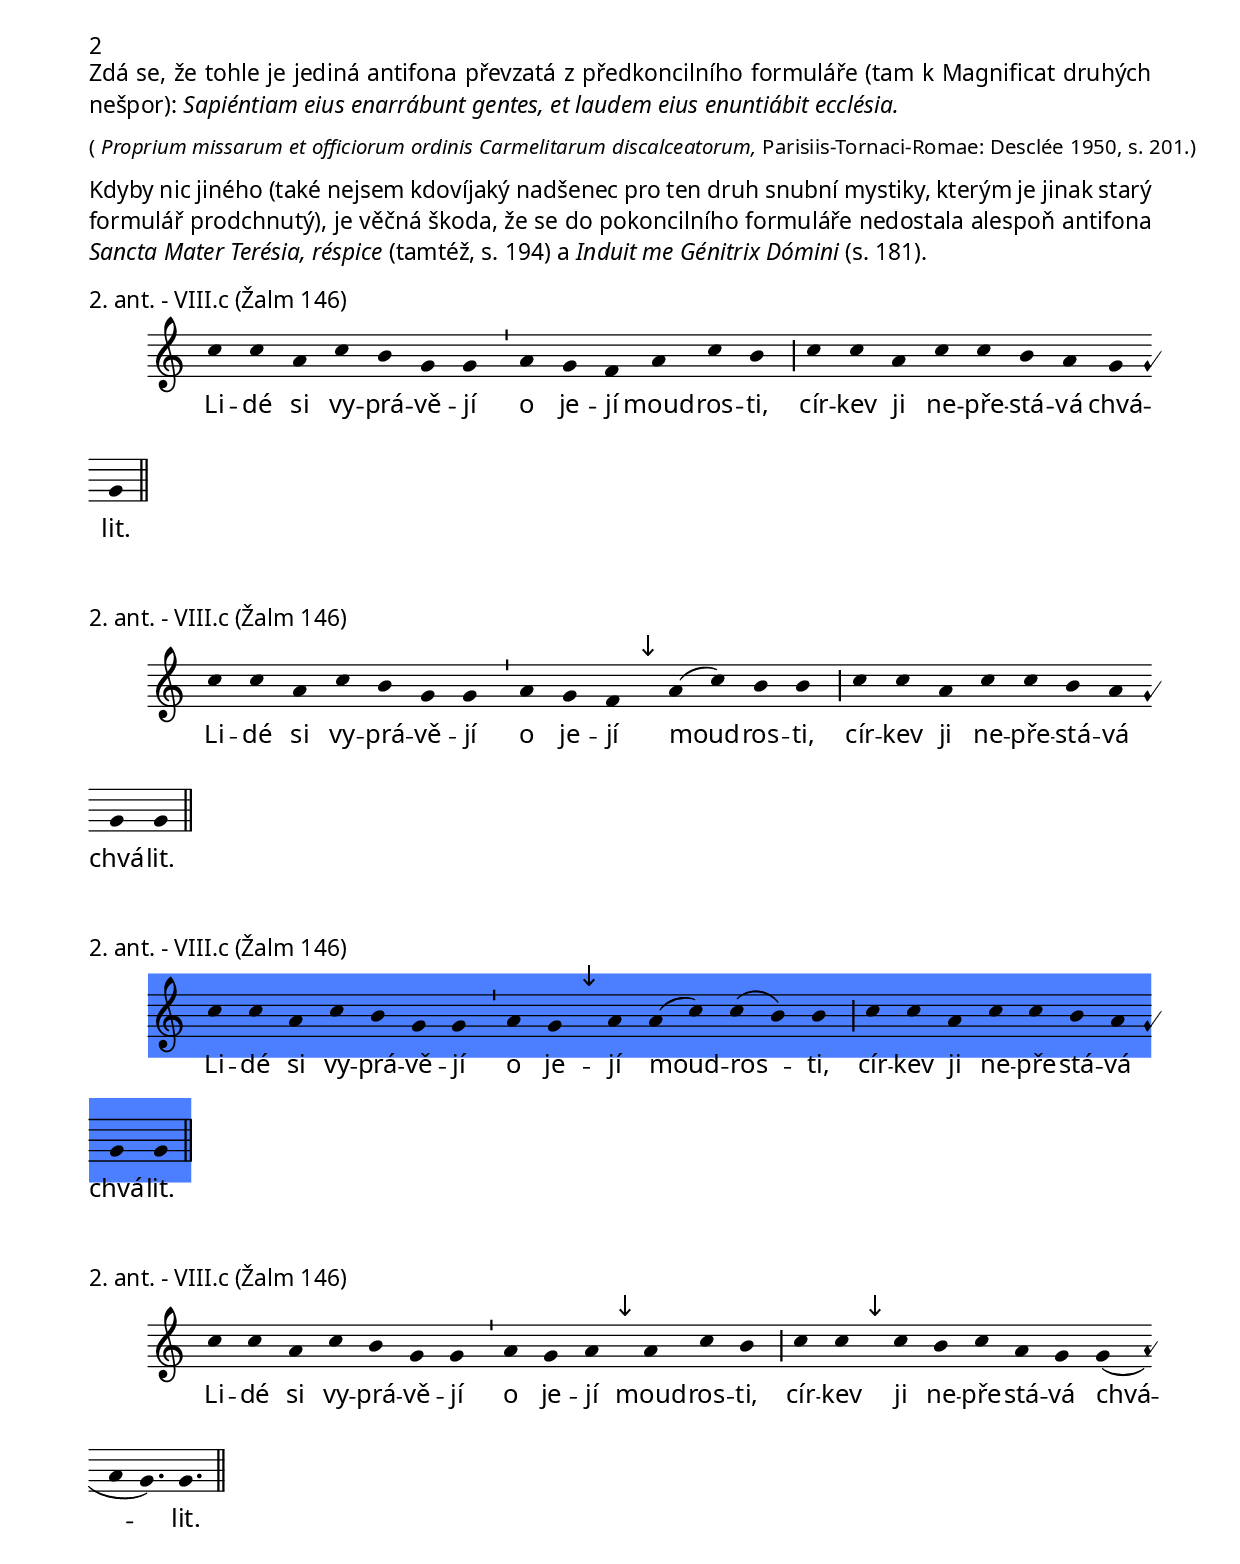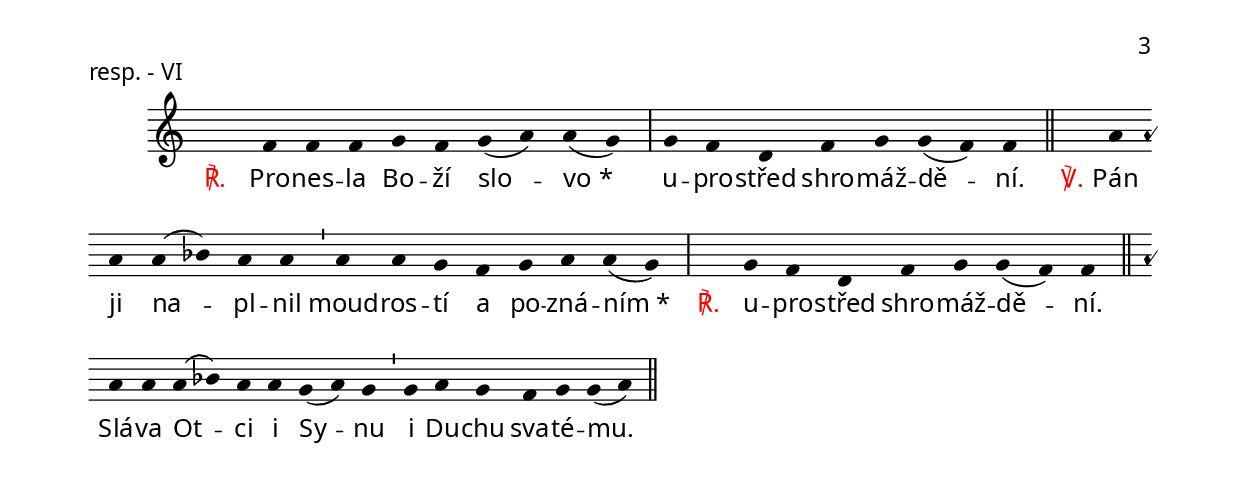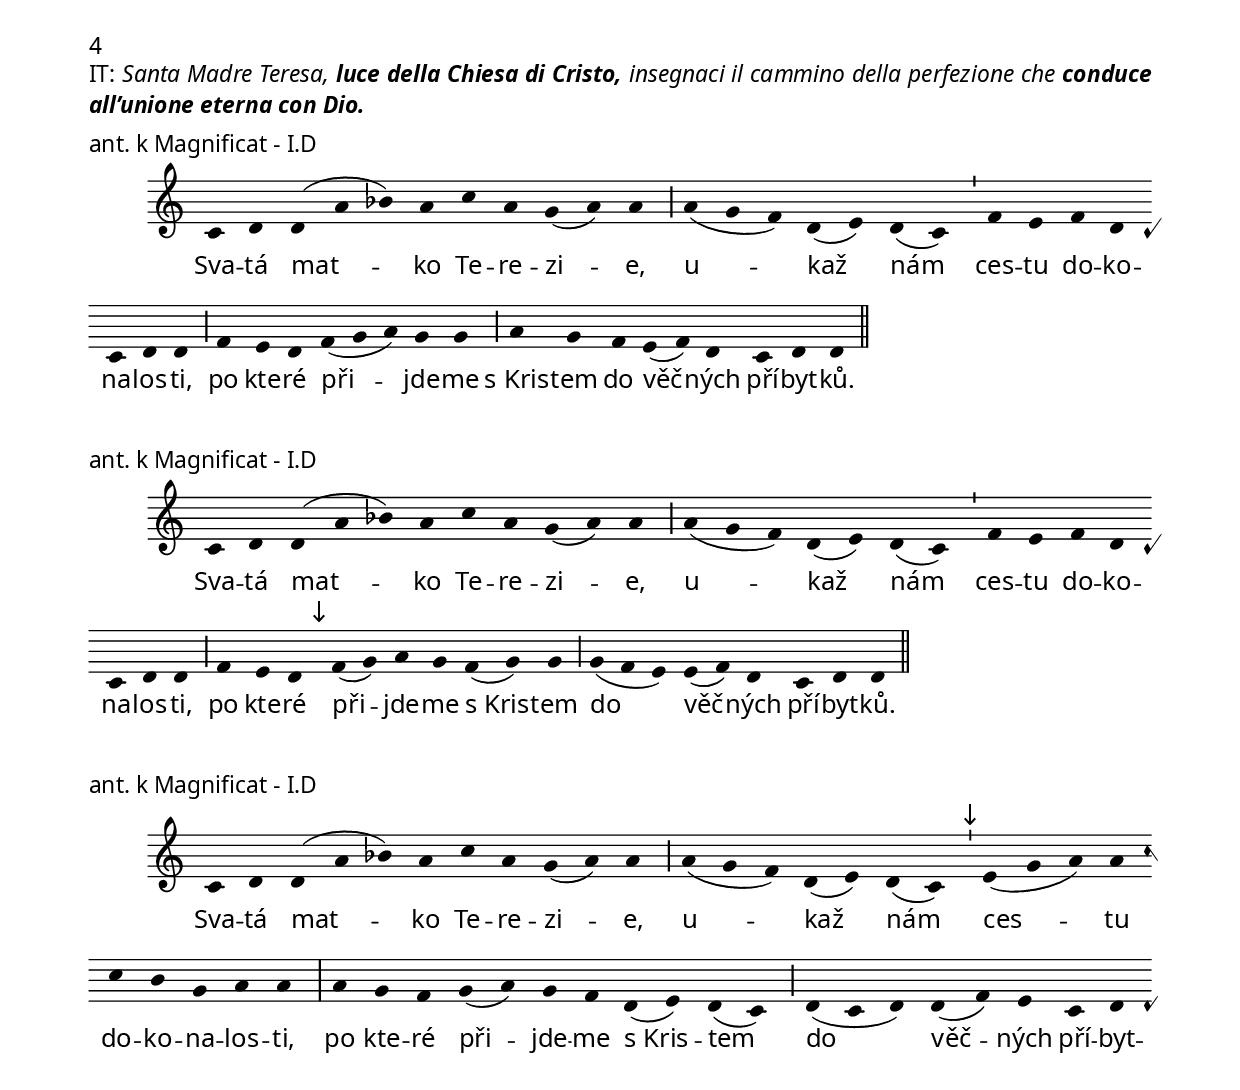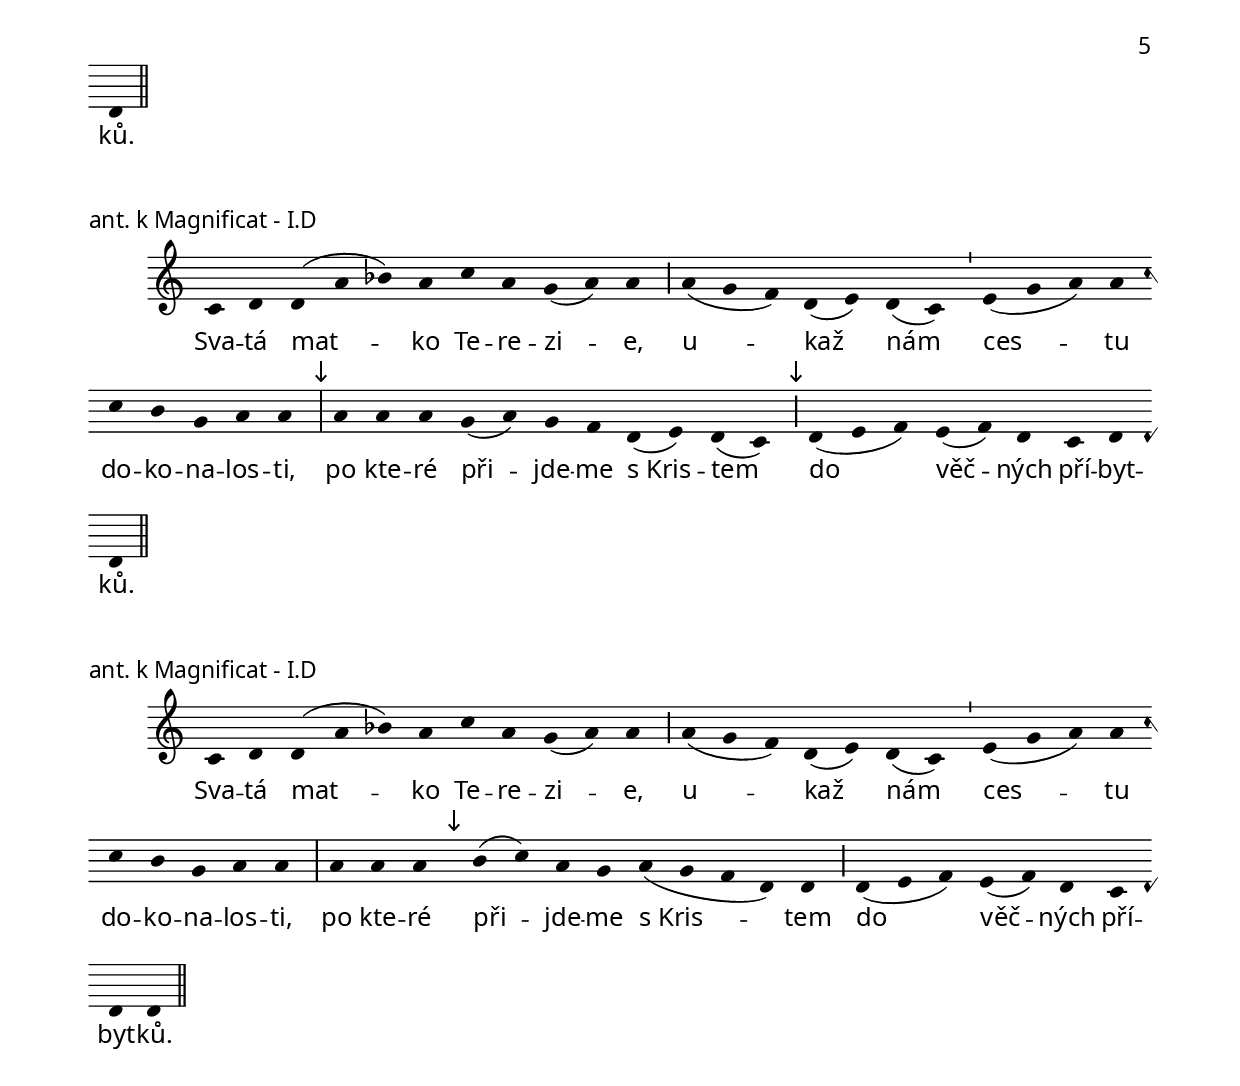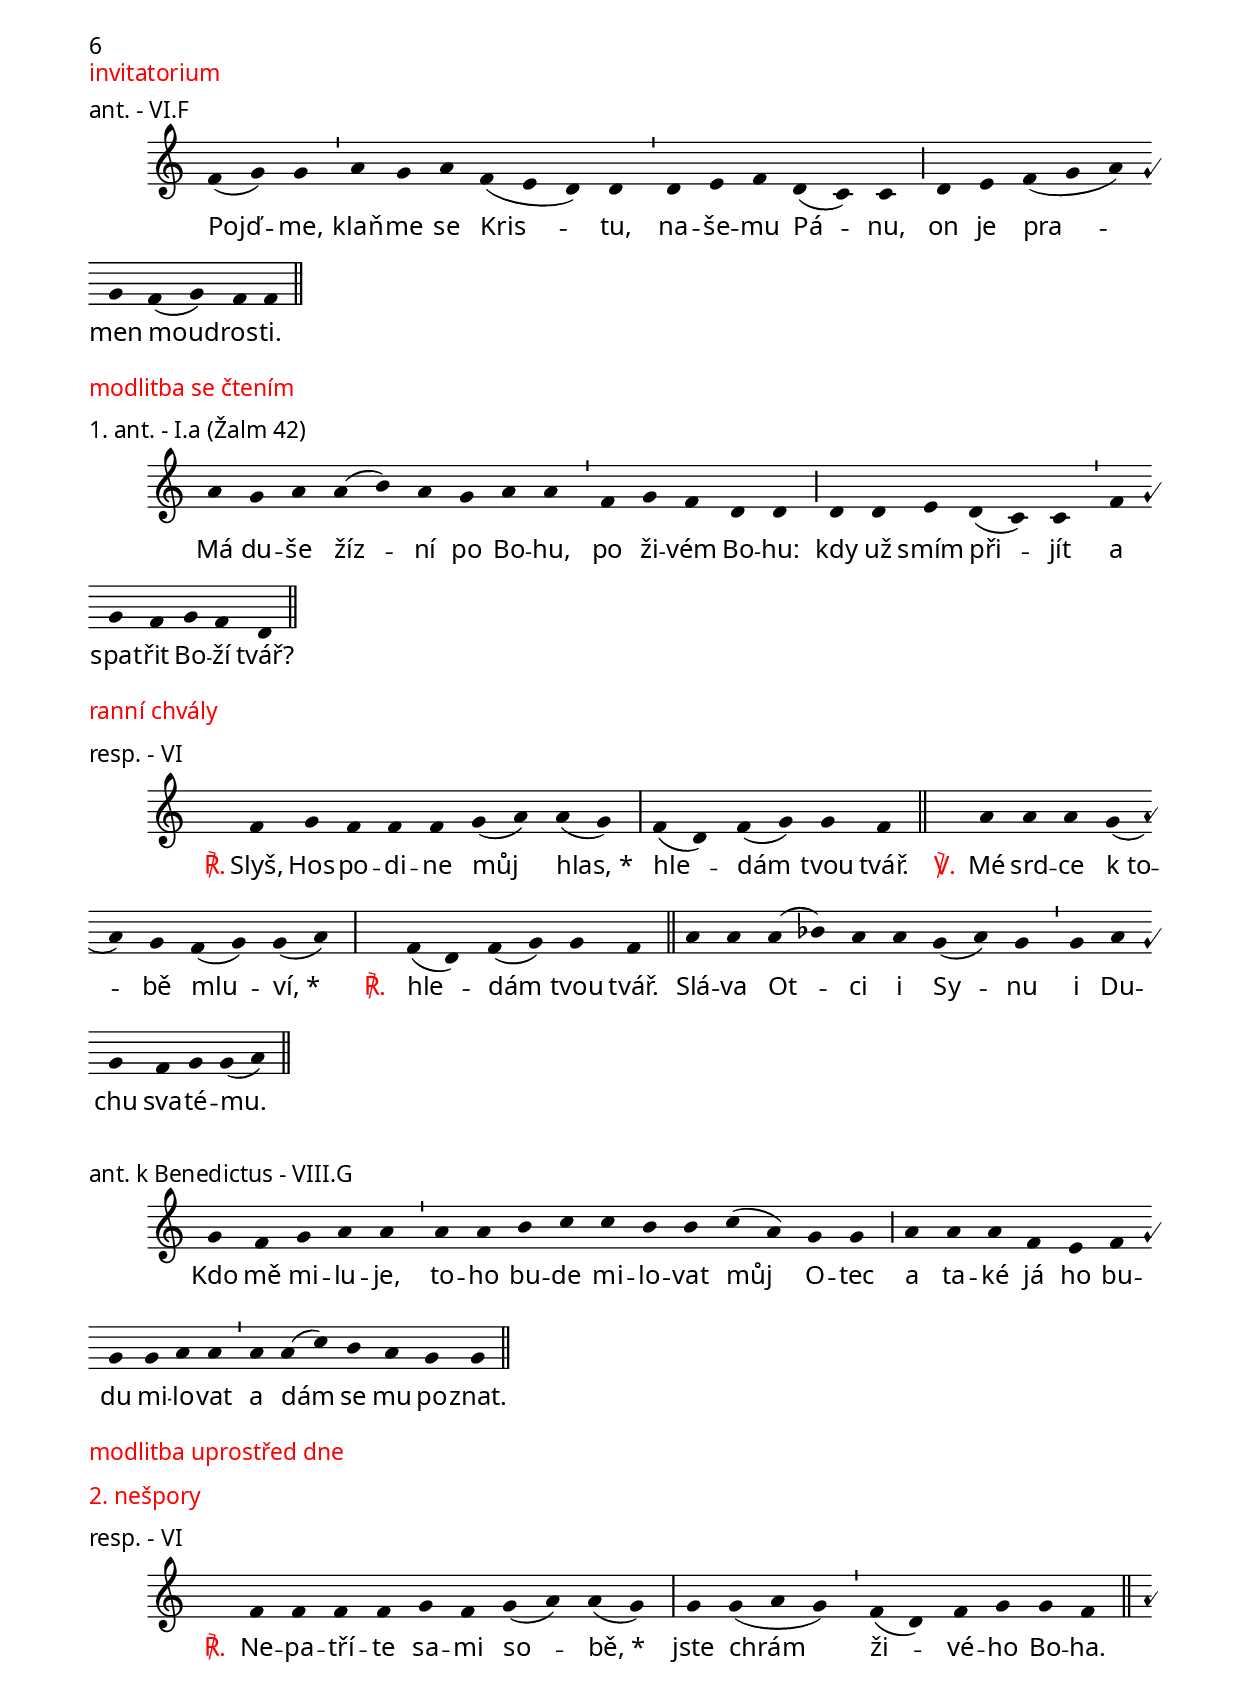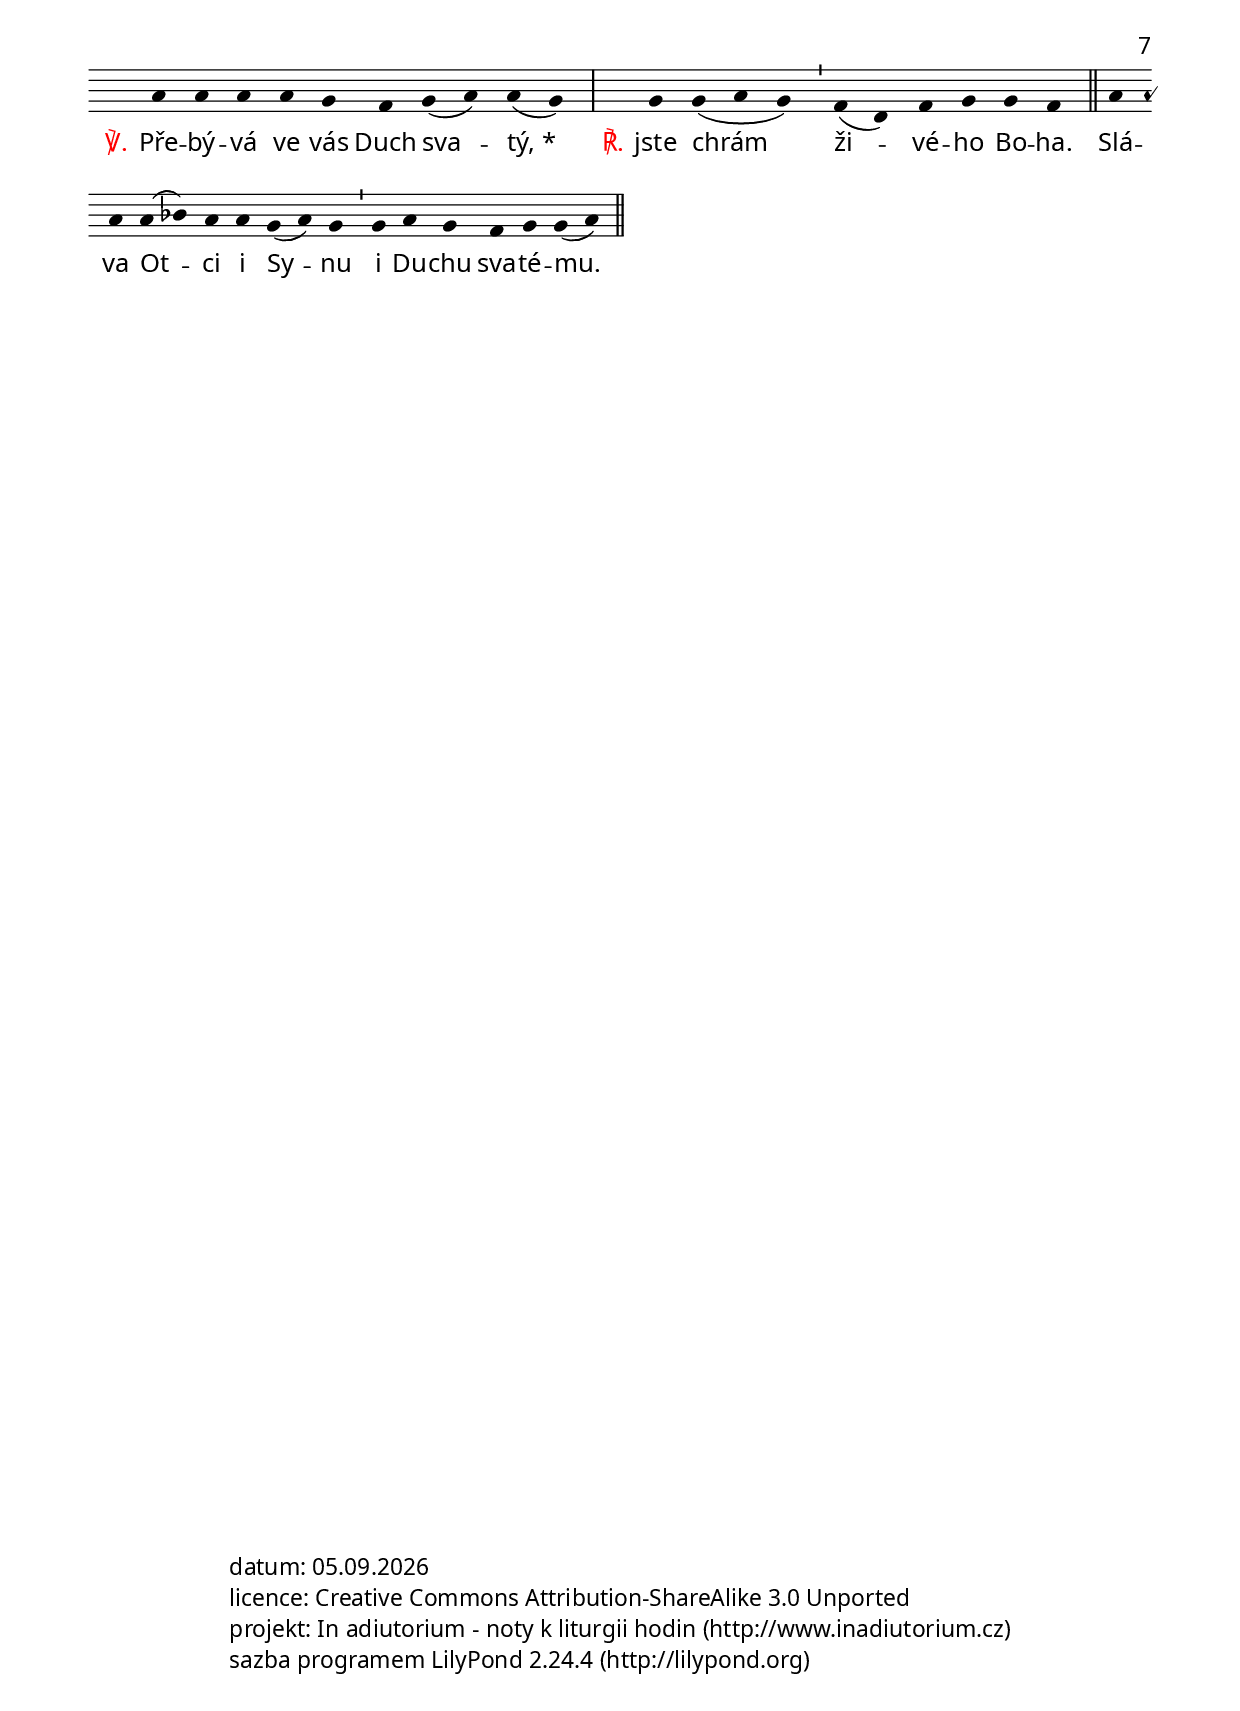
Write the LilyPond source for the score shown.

\version "2.19.80"

\include "../../spolecne.ly"
\include "../../../spolecne/reholni.ly"
\include "../../dilyresponsorii.ly"
\version "2.12.0"

textyOCD = "vlastní texty řádu bosých karmelitánů"


\header {
  title = \markup\titleSvatek
            "sv. Terezie od Ježíše, panny a učitelky církve"
            slavnost
            "15. 10."
            \textyOCD
  composer = "Jakub Pavlík"
}

\markup {\nadpisHodinka {"1. nešpory"}}

\score {
  \relative c'' {
    \zvyraznovacModry
    \choralniRezim
    c4 c b a c b g g \barMin
    a a g f g a a( g) g \barFinalis
  }
  \addlyrics {
    Vý -- klad tvých slov o -- svě -- cu -- je,
    po -- u -- ču -- je pros -- té li -- di.
  }
  \header {
    quid = "1. ant."
    modus = "VIII"
    differentia = "c"
    psalmus = "Žalm 113"
    id = "1ne-a1"
    piece = \markup\sestavTitulek
  }
}

\pageBreak

\markup\justify{
  Zdá se, že tohle je jediná antifona převzatá z předkoncilního formuláře
  (tam k Magnificat druhých nešpor):
  \italic{Sapiéntiam eius enarrábunt gentes, et laudem eius enuntiábit ecclésia.}
}
\markup\small{
  (\italic\with-url #"https://media.musicasacra.com/pdf/carmelite/Proprium_Carmelitarum.pdf" {
    Proprium missarum et officiorum ordinis Carmelitarum discalceatorum,
  }
  Parisiis-Tornaci-Romae: Desclée 1950,
  s. 201.)
}
\markup\justify{
  Kdyby nic jiného (také nejsem kdovíjaký nadšenec pro ten druh snubní mystiky,
  kterým je jinak starý formulář prodchnutý), je věčná škoda, že se do pokoncilního formuláře
  nedostala alespoň antifona \italic{Sancta Mater Terésia, réspice} (tamtéž, s. 194)
  a \italic{Induit me Génitrix Dómini} (s. 181).
}

\score {
  \relative c'' {
    \choralniRezim
    c4 c a c b g g \barMin a g f a c b \barMaior
    c c a c c b a g g \barFinalis
  }
  \addlyrics {
    Li -- dé si vy -- prá -- vě -- jí
    o je -- jí moud -- ros -- ti,
    cír -- kev ji ne -- pře -- stá -- vá chvá -- lit.
  }
  \header {
    quid = "2. ant."
    modus = "VIII"
    differentia = "c"
    psalmus = "Žalm 146"
    fial = "sanktoral/1101vsichnisvati.ly#sexta?zacatek"
    id = "1ne-a2"
    piece = \markup\sestavTitulek
  }
}

\score {
  \relative c'' {
    \choralniRezim
    c4 c a c b g g \barMin a g f \mark\sipka a( c) b b \barMaior
    c c a c c b a g g \barFinalis
  }
  \addlyrics {
    Li -- dé si vy -- prá -- vě -- jí
    o je -- jí moud -- ros -- ti,
    cír -- kev ji ne -- pře -- stá -- vá chvá -- lit.
  }
  \header {
    quid = "2. ant."
    modus = "VIII"
    differentia = "c"
    psalmus = "Žalm 146"
    fial = "sanktoral/1101vsichnisvati.ly#sexta?zacatek"
    id = "1ne-a2"
    piece = \markup\sestavTitulek
  }
}

\score {
  \relative c'' {
    \zvyraznovacModry
    \choralniRezim
    c4 c a c b g g \barMin a g \mark\sipka a a( c) c( b) b \barMaior
    c c a c c b a g g \barFinalis
  }
  \addlyrics {
    Li -- dé si vy -- prá -- vě -- jí
    o je -- jí moud -- ros -- ti,
    cír -- kev ji ne -- pře -- stá -- vá chvá -- lit.
  }
  \header {
    quid = "2. ant."
    modus = "VIII"
    differentia = "c"
    psalmus = "Žalm 146"
    fial = "sanktoral/1101vsichnisvati.ly#sexta?zacatek"
    id = "1ne-a2"
    piece = \markup\sestavTitulek
  }
}

\score {
  \relative c'' {
    \choralniRezim
    c4 c a c b g g \barMin a g a \mark\sipka a c b \barMaior
    c c \mark\sipka c b c a g g( a g4.) g \barFinalis
  }
  \addlyrics {
    Li -- dé si vy -- prá -- vě -- jí
    o je -- jí moud -- ros -- ti,
    cír -- kev ji ne -- pře -- stá -- vá chvá -- lit.
  }
  \header {
    quid = "2. ant."
    modus = "VIII"
    differentia = "c"
    psalmus = "Žalm 146"
    fial = "sanktoral/1101vsichnisvati.ly#sexta?zacatek"
    id = "1ne-a2"
    piece = \markup\sestavTitulek
  }
}

\pageBreak

\score {
  \relative c'' {
    \choralniRezim
  }
  \addlyrics {
    Bůh jí dal velikou moudrost a poznání, srdce bez hranic jako písek na mořském břehu.
  }
  \header {
    quid = "3. ant."
    modus = ""
    differentia = ""
    psalmus = "Ef 1"
    id = "1ne-a3"
    piece = \markup\sestavTitulek
  }
}

\score {
  \relative c' {
    \choralniRezim

    % R
    \neviditelna f
    f4 f f g f g( a) a( g) \barMax
    g f d f g g( f) f \barFinalis
    % V
    \neviditelna a
    a4 a a( bes) a a \barMin a a g f g a a( g) \barMax
    % R
    \neviditelna a
    g f d f g g( f) f \barFinalis
    % Slava
    \respVIdoxologie \barFinalis
  }
  \addlyrics {
    \Response Pro -- nes -- la Bo -- ží slo -- vo_* u -- pro -- střed shro -- máž -- dě -- ní.
    \Verse Pán ji na -- pl -- nil moud -- ros -- tí a po -- zná -- ním_*
    \Response u -- pro -- střed shro -- máž -- dě -- ní.
    \textRespDoxologie
  }
  \header {
    quid = "resp."
    modus = "VI"
    id = "1ne-r"
    piece = \markup {\sestavTitulekResp}
  }
}

\pageBreak

\markup\justify{
  IT:
  \italic{
    Santa Madre Teresa,
    \bold{luce della Chiesa di Cristo,}
    insegnaci il cammino della perfezione che
    \bold{conduce all’unione eterna con Dio.}
  }
}

\score {
  \relative c' {
    \choralniRezim
    c4 d d( a' bes) a c a g( a) a \barMaior
    a( g f) d( e) d( c) \barMin f e f d c d d \barMaior
    f e d f( g a) g g \barMaior
    a g f e( f) d c d d \barFinalis
  }
  \addlyrics {
    Sva -- tá mat -- ko Te -- re -- zi -- e,
    u -- kaž nám ces -- tu do -- ko -- na -- los -- ti,
    po kte -- ré při -- jde -- me
    s_Kris -- tem do věč -- ných pří -- byt -- ků.
  }
  \header {
    quid = "ant. k Magnificat"
    modus = "I"
    differentia = "D"
    psalmus = ""
    id = "1ne-amag"
    piece = \markup {\sestavTitulekBezZalmu}
  }
}

\score {
  \relative c' {
    \choralniRezim
    c4 d d( a' bes) a c a g( a) a \barMaior
    a( g f) d( e) d( c) \barMin f e f d c d d \barMaior
    f e d \mark\sipka f( g) a g f( g) g \barMaior
    g( f e) e( f) d c d d \barFinalis
  }
  \addlyrics {
    Sva -- tá mat -- ko Te -- re -- zi -- e,
    u -- kaž nám ces -- tu do -- ko -- na -- los -- ti,
    po kte -- ré při -- jde -- me s_Kris -- tem
    do věč -- ných pří -- byt -- ků.
  }
  \header {
    quid = "ant. k Magnificat"
    modus = "I"
    differentia = "D"
    psalmus = ""
    id = "1ne-amag"
    piece = \markup {\sestavTitulekBezZalmu}
  }
}

\score {
  \relative c' {
    \choralniRezim
    c4 d d( a' bes) a c a g( a) a \barMaior
    a( g f) d( e) d( c) \barMin \mark\sipka e( g a) a c b g a a \barMax
    a g f g( a) g f d( e) d( c) \barMaior
    d( c d) d( f) e c d d \barFinalis
  }
  \addlyrics {
    Sva -- tá mat -- ko Te -- re -- zi -- e,
    u -- kaž nám ces -- tu do -- ko -- na -- los -- ti,
    po kte -- ré při -- jde -- me s_Kris -- tem
    do věč -- ných pří -- byt -- ků.
  }
  \header {
    quid = "ant. k Magnificat"
    modus = "I"
    differentia = "D"
    psalmus = ""
    id = "1ne-amag"
    piece = \markup {\sestavTitulekBezZalmu}
  }
}

\score {
  \relative c' {
    \choralniRezim
    c4 d d( a' bes) a c a g( a) a \barMaior
    a( g f) d( e) d( c) \barMin e( g a) a c b g a a \barMax
    \mark\sipka a a a g( a) g f d( e) d( c) \barMaior
    \mark\sipka d( e f) e( f) d c d d \barFinalis
  }
  \addlyrics {
    Sva -- tá mat -- ko Te -- re -- zi -- e,
    u -- kaž nám ces -- tu do -- ko -- na -- los -- ti,
    po kte -- ré při -- jde -- me s_Kris -- tem
    do věč -- ných pří -- byt -- ků.
  }
  \header {
    quid = "ant. k Magnificat"
    modus = "I"
    differentia = "D"
    psalmus = ""
    id = "1ne-amag"
    piece = \markup {\sestavTitulekBezZalmu}
  }
}

\score {
  \relative c' {
    \choralniRezim
    c4 d d( a' bes) a c a g( a) a \barMaior
    a( g f) d( e) d( c) \barMin e( g a) a c b g a a \barMax
    a a a \mark\sipka b( c) a g a( g f d) d \barMaior
    d( e f) e( f) d c d d \barFinalis
  }
  \addlyrics {
    Sva -- tá mat -- ko Te -- re -- zi -- e,
    u -- kaž nám ces -- tu do -- ko -- na -- los -- ti,
    po kte -- ré při -- jde -- me s_Kris -- tem
    do věč -- ných pří -- byt -- ků.
  }
  \header {
    quid = "ant. k Magnificat"
    modus = "I"
    differentia = "D"
    psalmus = ""
    id = "1ne-amag"
    piece = \markup {\sestavTitulekBezZalmu}
  }
}

\pageBreak

\markup {\nadpisHodinka {"invitatorium"}}

\score {
  \relative c' {
    \choralniRezim
    f4( g) g \barMin a g a f( e d) d \barMin
    d e f d( c) c \barMaior
    d e f( g a) g f( g) f f \barFinalis
  }
  \addlyrics {
    Pojď -- me, klaň -- me se Kris -- tu,
    na -- še -- mu Pá -- nu,
    on je pra -- men moud -- ros -- ti.
  }
  \header {
    quid = "ant."
    modus = "VI"
    differentia = "F"
    psalmus = ""
    fial = "commune/commune_ucitel.ly#invit?-aleluja"
    id = "invit"
    piece = \markup\sestavTitulekBezZalmu
  }
}

\markup {\nadpisHodinka {"modlitba se čtením"}}

\score {
  \relative c'' {
    \choralniRezim
    a4 g a a( b) a g a a \barMin
    f g f d d \barMaior
    d d e d( c) c \barMin
    f g f g f d \barFinalis
  }
  \addlyrics {
    Má du -- še žíz -- ní po Bo -- hu,
    po ži -- vém Bo -- hu:
    kdy už smím při -- jít
    a spat -- řit Bo -- ží tvář?
  }
  \header {
    quid = "1. ant."
    modus = "I"
    differentia = "a"
    psalmus = "Žalm 42"
    fial = "commune/zazemrele.ly#mc-a3"
    id = "mc-a1"
    piece = \markup\sestavTitulek
  }
}

\score {
  \relative c' {
    \choralniRezim
  }
  \addlyrics {
    Tvá velikost, Pane, je nevystižná, kdo vypoví tvé divy a nádhernou slávu tvé vznešenosti?
  }
  \header {
    quid = "2. ant."
    modus = ""
    differentia = ""
    psalmus = "Žalm 145-I"
    id = "mc-a2"
    piece = \markup\sestavTitulek
  }
}

\score {
  \relative c' {
    \choralniRezim
  }
  \addlyrics {
    Blízko je Hospodin všem, kdo ho vzývají upřímně, jeho království bude bez konce.
  }
  \header {
    quid = "3. ant."
    modus = ""
    differentia = ""
    psalmus = "Žalm 145-II"
    id = "mc-a3"
    piece = \markup\sestavTitulek
  }
}

% antifonu pro vigilii breviar.cz (zatím?) nemá

\markup {\nadpisHodinka {"ranní chvály"}}

\score {
  \relative c'' {
    \choralniRezim
  }
  \addlyrics {
    Má duše po tobě žízní, Bože, prahne po tobě mé tělo.
  }
  \header {
    quid = "1. ant."
    modus = ""
    differentia = ""
    psalmus = "Žalm 63"
    id = "rch-a1"
    piece = \markup\sestavTitulek
  }
}

\score {
  \relative c' {
    \choralniRezim
  }
  \addlyrics {
    Všechna díla Páně, velebte Pána, chvalte ho všichni jeho svatí.
  }
  \header {
    quid = "2. ant."
    modus = ""
    differentia = ""
    psalmus = "Dan 3-III"
    id = "rch-a2"
    piece = \markup\sestavTitulek
  }
}

\score {
  \relative c'' {
    \choralniRezim
  }
  \addlyrics {
    Ve sboru svatých budu zpívat o tvém milosrdenství, Hospodine.
  }
  \header {
    quid = "3. ant."
    modus = ""
    differentia = ""
    psalmus = "Žalm 149"
    id = "rch-a3"
    piece = \markup\sestavTitulek
  }
}

\score {
  \relative c' {
    \choralniRezim

    % R
    \neviditelna f
    f4 g f f f g( a) a( g) \barMax
    f( d) f( g) g f \barFinalis
    % V
    \neviditelna a
    a4 a a g( a) g f( g) g( a) \barMax
    % R
    \neviditelna a
    f( d) f( g) g f \barFinalis
    % Slava
    \respVIdoxologie \barFinalis
  }
  \addlyrics {
    \Response Slyš, Hos -- po -- di -- ne můj hlas,_* hle -- dám tvou tvář.
    \Verse Mé srd -- ce k_to -- bě mlu -- ví,_*
    \Response hle -- dám tvou tvář.
    \textRespDoxologie
  }
  \header {
    quid = "resp."
    modus = "VI"
    fial = "commune/commune_panna.ly#rch-resp"
    id = "rch-r"
    piece = \markup {\sestavTitulekResp}
  }
}

\score {
  \relative c'' {
    \choralniRezim
    g4 f g a a \barMin
    a a b c c b b c( a) g g \barMaior
    a a a f e f g g a a \barMin
    a a( c) b a g g \barFinalis
  }
  \addlyrics {
    Kdo mě mi -- lu -- je,
    to -- ho bu -- de mi -- lo -- vat můj O -- tec
    a ta -- ké já ho bu -- du mi -- lo -- vat
    a dám se mu po -- znat.
  }
  \header {
    quid = "ant. k Benedictus"
    modus = "VIII"
    differentia = "G"
    psalmus = ""
    fial = "antifony/velikonoce_nedeleA.ly#vimag2?-aleluja"
    id = "rch-aben"
    piece = \markup {\sestavTitulekBezZalmu}
  }
}

\markup {\nadpisHodinka {"modlitba uprostřed dne"}}

\score {
  \relative c' {
    \choralniRezim
  }
  \addlyrics {
    Když se modlíš, vejdi do své komůrky, zavři dveře a modli se k svému Otci, který je ve skrytosti.
  }
  \header {
    quid = "ant. dopoledne"
    modus = ""
    differentia = ""
    psalmus = ""
    id = "tercie"
    piece = \markup\sestavTitulekBezZalmu
  }
}

\score {
  \relative c'' {
    \choralniRezim
  }
  \addlyrics {
    Radujte se stále v Pánu, opakuji: Radujte se! Pán je blízko.
  }
  \header {
    quid = "ant. v poledne"
    modus = ""
    differentia = ""
    psalmus = ""
    id = "sexta"
    piece = \markup\sestavTitulekBezZalmu
  }
}

\score {
  \relative c'' {
    \choralniRezim
  }
  \addlyrics {
    Žijme podle pravdy a v lásce, a tak porosteme po všech stránkách v Krista.
  }
  \header {
    quid = "ant. odpoledne"
    modus = ""
    differentia = ""
    psalmus = ""
    id = "nona"
    piece = \markup\sestavTitulekBezZalmu
  }
}

\markup {\nadpisHodinka {"2. nešpory"}}

\score {
  \relative c'' {
    \choralniRezim
  }
  \addlyrics {
    Pán mi ukázal svaté město zářící Boží vznešeností. Jiskřilo jako nejvzácnější kámen.
  }
  \header {
    quid = "1. ant."
    modus = ""
    differentia = ""
    psalmus = "Žalm 122"
    id = "2ne-a1"
    piece = \markup\sestavTitulek
  }
}

\score {
  \relative c'' {
    \choralniRezim
  }
  \addlyrics {
    Hle, Boží stánek mezi lidmi, Bůh bude přebývat uprostřed nich.
  }
  \header {
    quid = "2. ant."
    modus = ""
    differentia = ""
    psalmus = "Žalm 127"
    id = "2ne-a2"
    piece = \markup\sestavTitulek
  }
}

\score {
  \relative c'' {
    \choralniRezim
  }
  \addlyrics {
    Na svém těle doplňuji to, co zbývá vytrpět do plné míry Kristových útrap; má z toho prospěch jeho tělo, to je církev.
  }
  \header {
    quid = "3. ant."
    modus = ""
    differentia = ""
    psalmus = "Kol 1"
    id = "2ne-a3"
    piece = \markup\sestavTitulek
  }
}

\score {
  \relative c' {
    \choralniRezim

    % R
    \neviditelna f
    f4 f f f g f g( a) a( g) \barMax
    g g( a g) \barMin f( d) f g g f \barFinalis
    % V
    \neviditelna a
    a a a a g f g( a) a( g) \barMax
    % R
    \neviditelna a
    g g( a g) \barMin f( d) f g g f \barFinalis
    % Slava
    \respVIdoxologie \barFinalis
  }
  \addlyrics {
    \Response Ne -- pa -- tří -- te sa -- mi so -- bě,_* jste chrám ži -- vé -- ho Bo -- ha.
    \Verse Pře -- bý -- vá ve vás Duch sva -- tý,_*
    \Response jste chrám ži -- vé -- ho Bo -- ha.
    \textRespDoxologie
  }
  \header {
    quid = "resp."
    modus = "VI"
    id = "2ne-r"
    piece = \markup {\sestavTitulekResp}
  }
}

\score {
  \relative c' {
    \choralniRezim
  }
  \addlyrics {
    Ať se vaše srdce nechvěje! V domě mého Otce je mnoho příbytků. Odcházím vám připravit místo.
  }
  \header {
    quid = "ant. k Magnificat"
    modus = ""
    differentia = ""
    psalmus = ""
    id = "2ne-amag"
    piece = \markup {\sestavTitulekBezZalmu}
  }
}
